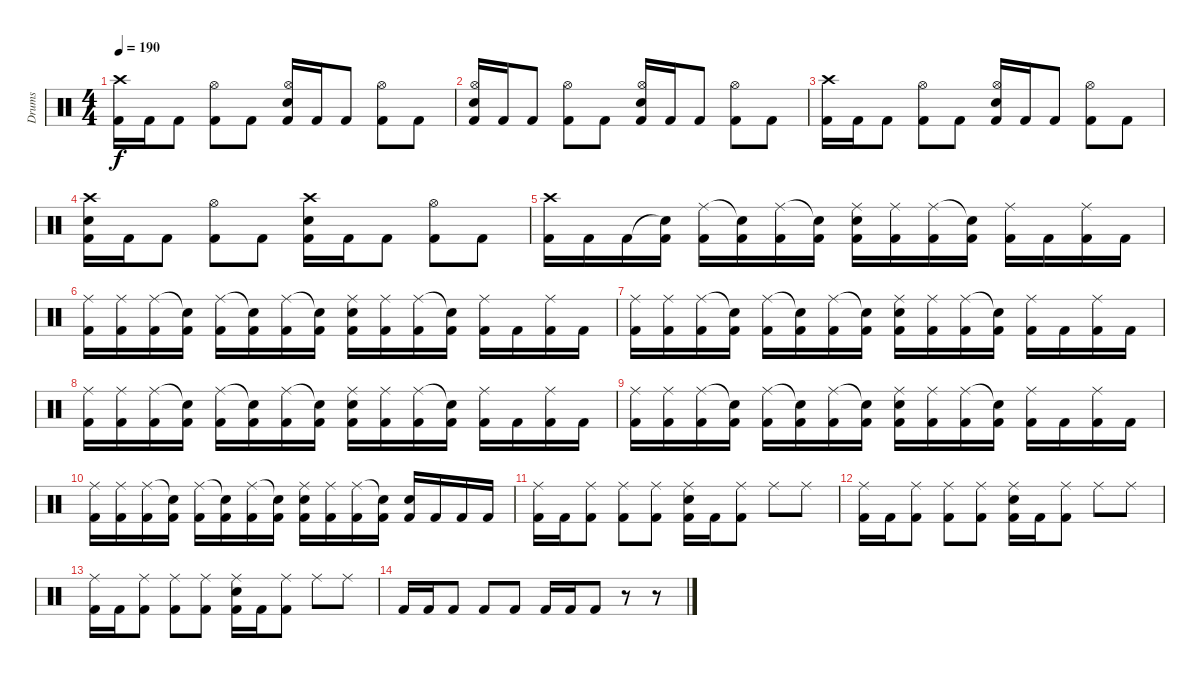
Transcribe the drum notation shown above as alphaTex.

\track ("Drums" "Drums") {instrument percussion}
\staff {score}
\articulation defaults
\ts (4 4)
\tempo 190
\clef neutral
\ks c
("Crash high (hit)" "Kick (hit) 2").16{dy f} "Kick (hit) 2".16 "Kick (hit) 2".8 ("Hi-Hat (open)" "Kick (hit) 2").8 "Kick (hit) 2".8 ("Hi-Hat (open)" "Snare (hit) 2" "Kick (hit) 2").16 "Kick (hit) 2".16 "Kick (hit) 2".8 ("Hi-Hat (open)" "Kick (hit) 2").8 "Kick (hit) 2".8 |
("Hi-Hat (open)" "Snare (hit) 2" "Kick (hit) 2").16 "Kick (hit) 2".16 "Kick (hit) 2".8 ("Hi-Hat (open)" "Kick (hit) 2").8 "Kick (hit) 2".8 ("Hi-Hat (open)" "Snare (hit) 2" "Kick (hit) 2").16 "Kick (hit) 2".16 "Kick (hit) 2".8 ("Hi-Hat (open)" "Kick (hit) 2").8 "Kick (hit) 2".8 |
("Crash high (hit)" "Kick (hit) 2").16 "Kick (hit) 2".16 "Kick (hit) 2".8 ("Hi-Hat (open)" "Kick (hit) 2").8 "Kick (hit) 2".8 ("Hi-Hat (open)" "Snare (hit) 2" "Kick (hit) 2").16 "Kick (hit) 2".16 "Kick (hit) 2".8 ("Hi-Hat (open)" "Kick (hit) 2").8 "Kick (hit) 2".8 |
("Crash high (hit)" "Snare (hit) 2" "Kick (hit) 2").16 "Kick (hit) 2".16 "Kick (hit) 2".8 ("Hi-Hat (open)" "Kick (hit) 2").8 "Kick (hit) 2".8 ("Crash high (hit)" "Snare (hit) 2" "Kick (hit) 2").16 "Kick (hit) 2".16 "Kick (hit) 2".8 ("Hi-Hat (open)" "Kick (hit) 2").8 "Kick (hit) 2".8 |
("Crash high (hit)" "Kick (hit) 2").16 "Kick (hit) 2".16 "Kick (hit) 2".16 ("Snare (hit)"{t} "Kick (hit) 2").16 ("Ride (middle)" "Kick (hit) 2").16 ("Snare (hit)"{t} "Kick (hit) 2").16 ("Ride (middle)" "Kick (hit) 2").16 ("Snare (hit)"{t} "Kick (hit) 2").16 ("Ride (middle)" "Snare (hit) 2" "Kick (hit) 2").16 ("Ride (middle)" "Kick (hit) 2").16 ("Ride (middle)" "Kick (hit) 2").16 ("Snare (hit)"{t} "Kick (hit) 2").16 ("Ride (middle)" "Kick (hit) 2").16 "Kick (hit) 2".16 ("Ride (middle)" "Kick (hit) 2").16 "Kick (hit) 2".16 |
("Ride (middle)" "Kick (hit) 2").16 ("Ride (middle)" "Kick (hit) 2").16 ("Ride (middle)" "Kick (hit) 2").16 ("Snare (hit)"{t} "Kick (hit) 2").16 ("Ride (middle)" "Kick (hit) 2").16 ("Snare (hit)"{t} "Kick (hit) 2").16 ("Ride (middle)" "Kick (hit) 2").16 ("Snare (hit)"{t} "Kick (hit) 2").16 ("Ride (middle)" "Snare (hit) 2" "Kick (hit) 2").16 ("Ride (middle)" "Kick (hit) 2").16 ("Ride (middle)" "Kick (hit) 2").16 ("Snare (hit)"{t} "Kick (hit) 2").16 ("Ride (middle)" "Kick (hit) 2").16 "Kick (hit) 2".16 ("Ride (middle)" "Kick (hit) 2").16 "Kick (hit) 2".16 |
("Ride (middle)" "Kick (hit) 2").16 ("Ride (middle)" "Kick (hit) 2").16 ("Ride (middle)" "Kick (hit) 2").16 ("Snare (hit)"{t} "Kick (hit) 2").16 ("Ride (middle)" "Kick (hit) 2").16 ("Snare (hit)"{t} "Kick (hit) 2").16 ("Ride (middle)" "Kick (hit) 2").16 ("Snare (hit)"{t} "Kick (hit) 2").16 ("Ride (middle)" "Snare (hit) 2" "Kick (hit) 2").16 ("Ride (middle)" "Kick (hit) 2").16 ("Ride (middle)" "Kick (hit) 2").16 ("Snare (hit)"{t} "Kick (hit) 2").16 ("Ride (middle)" "Kick (hit) 2").16 "Kick (hit) 2".16 ("Ride (middle)" "Kick (hit) 2").16 "Kick (hit) 2".16 |
("Ride (middle)" "Kick (hit) 2").16 ("Ride (middle)" "Kick (hit) 2").16 ("Ride (middle)" "Kick (hit) 2").16 ("Snare (hit)"{t} "Kick (hit) 2").16 ("Ride (middle)" "Kick (hit) 2").16 ("Snare (hit)"{t} "Kick (hit) 2").16 ("Ride (middle)" "Kick (hit) 2").16 ("Snare (hit)"{t} "Kick (hit) 2").16 ("Ride (middle)" "Snare (hit) 2" "Kick (hit) 2").16 ("Ride (middle)" "Kick (hit) 2").16 ("Ride (middle)" "Kick (hit) 2").16 ("Snare (hit)"{t} "Kick (hit) 2").16 ("Ride (middle)" "Kick (hit) 2").16 "Kick (hit) 2".16 ("Ride (middle)" "Kick (hit) 2").16 "Kick (hit) 2".16 |
("Ride (middle)" "Kick (hit) 2").16 ("Ride (middle)" "Kick (hit) 2").16 ("Ride (middle)" "Kick (hit) 2").16 ("Snare (hit)"{t} "Kick (hit) 2").16 ("Ride (middle)" "Kick (hit) 2").16 ("Snare (hit)"{t} "Kick (hit) 2").16 ("Ride (middle)" "Kick (hit) 2").16 ("Snare (hit)"{t} "Kick (hit) 2").16 ("Ride (middle)" "Snare (hit) 2" "Kick (hit) 2").16 ("Ride (middle)" "Kick (hit) 2").16 ("Ride (middle)" "Kick (hit) 2").16 ("Snare (hit)"{t} "Kick (hit) 2").16 ("Ride (middle)" "Kick (hit) 2").16 "Kick (hit) 2".16 ("Ride (middle)" "Kick (hit) 2").16 "Kick (hit) 2".16 |
("Ride (middle)" "Kick (hit) 2").16 ("Ride (middle)" "Kick (hit) 2").16 ("Ride (middle)" "Kick (hit) 2").16 ("Snare (hit)"{t} "Kick (hit) 2").16 ("Ride (middle)" "Kick (hit) 2").16 ("Snare (hit)"{t} "Kick (hit) 2").16 ("Ride (middle)" "Kick (hit) 2").16 ("Snare (hit)"{t} "Kick (hit) 2").16 ("Ride (middle)" "Snare (hit) 2" "Kick (hit) 2").16 ("Ride (middle)" "Kick (hit) 2").16 ("Ride (middle)" "Kick (hit) 2").16 ("Snare (hit)"{t} "Kick (hit) 2").16 ("Snare (hit) 2" "Kick (hit) 2").16 "Kick (hit) 2".16 "Kick (hit) 2".16 "Kick (hit) 2".16 |
("Ride (middle)" "Kick (hit) 2").16 "Kick (hit) 2".16 ("Ride (middle)" "Kick (hit) 2").8 ("Ride (middle)" "Kick (hit) 2").8 ("Ride (middle)" "Kick (hit) 2").8 ("Ride (middle)" "Snare (hit) 2" "Kick (hit) 2").16 "Kick (hit) 2".16 ("Ride (middle)" "Kick (hit) 2").8 "Ride (middle)".8 "Ride (middle)".8 |
("Ride (middle)" "Kick (hit) 2").16 "Kick (hit) 2".16 ("Ride (middle)" "Kick (hit) 2").8 ("Ride (middle)" "Kick (hit) 2").8 ("Ride (middle)" "Kick (hit) 2").8 ("Ride (middle)" "Snare (hit) 2" "Kick (hit) 2").16 "Kick (hit) 2".16 ("Ride (middle)" "Kick (hit) 2").8 "Ride (middle)".8 "Ride (middle)".8 |
("Ride (middle)" "Kick (hit) 2").16 "Kick (hit) 2".16 ("Ride (middle)" "Kick (hit) 2").8 ("Ride (middle)" "Kick (hit) 2").8 ("Ride (middle)" "Kick (hit) 2").8 ("Ride (middle)" "Snare (hit) 2" "Kick (hit) 2").16 "Kick (hit) 2".16 ("Ride (middle)" "Kick (hit) 2").8 "Ride (middle)".8 "Ride (middle)".8 |
"Kick (hit) 2".16 "Kick (hit) 2".16 "Kick (hit) 2".8 "Kick (hit) 2".8 "Kick (hit) 2".8 "Kick (hit) 2".16 "Kick (hit) 2".16 "Kick (hit) 2".8 r.8 r.8
